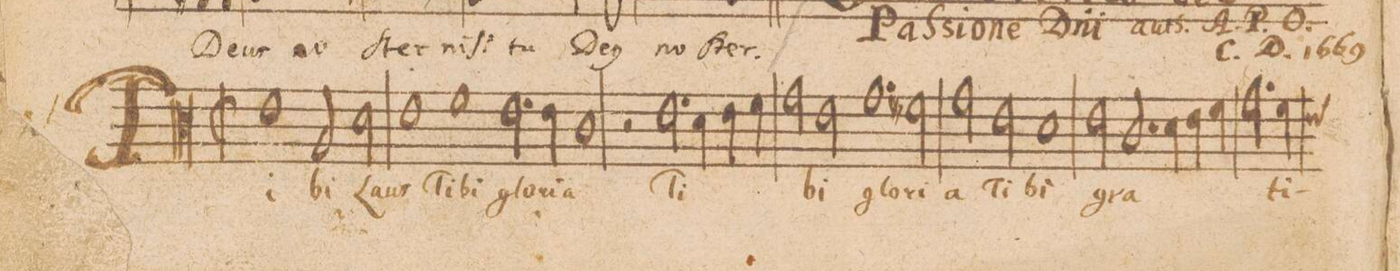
**kern	**text
*I"CANTVS.	*
*clefC3	*
*k[]	*
*met(C|)	*
*M2/1	*
1e	Ti-
2A/	-bi
*2\right	*
2d\	Laus
=2-	=2-
1e	Ti-
1f	-bi
=3-	=3-
2.e\	glo-
4e\	-ri-
1c	-a
=4-	=4-
2r	.
2.e\	Ti-
4d\	.
4e\	.
4f\	.
=5-	=5-
2g\	.
2e\	-bi
1.g	glo-
=6-	=6-
2f#X\	-ri-
2g\	-a
2e\	Ti-
=7-	=7-
1d	-bi
2e\	gra-
2.c/	.
=8-	=8-
4d\	.
4e\	.
4fny\	.
2.g\	.
*custos:e	*
4f\	-ti-
=9-	=9-
*-	*-
